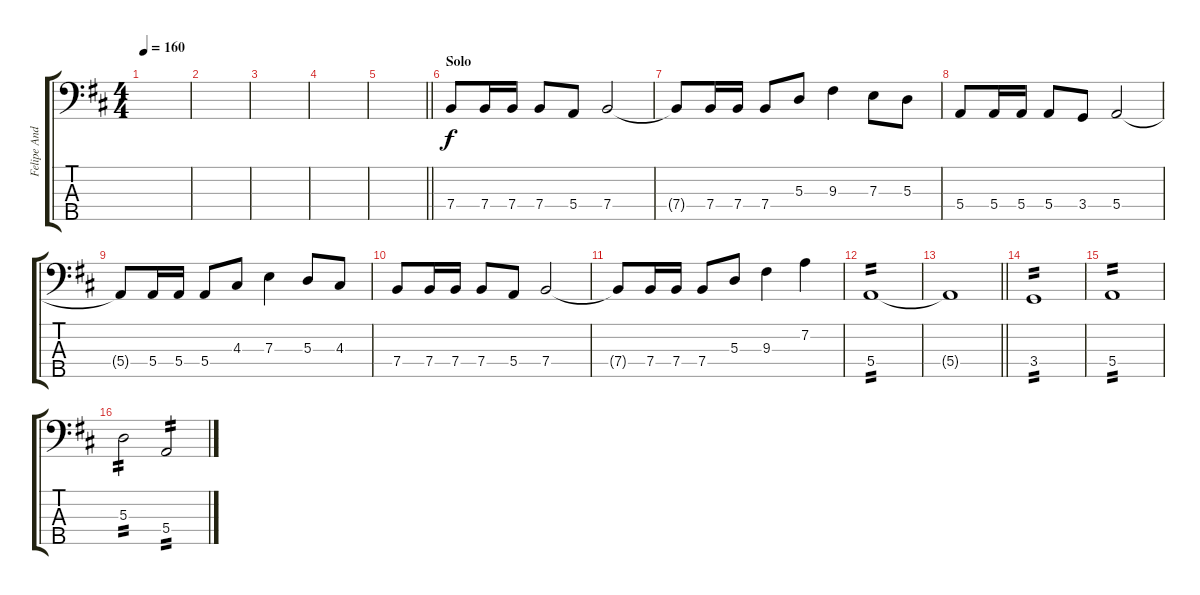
\track ("Felipe Andreoli" "Felipe And") {instrument electricbassfinger}
\staff {score tabs}
\tuning (G2 D2 A1 E1 B0) {hide}
\ts (4 4)
\tempo 160
\clef f4
\ks d
|
|
|
|
\barLineRight lightlight
|
\section ("" "Solo")
7.4.8{dy f} 7.4.16 7.4.16 7.4.8 5.4.8 7.4.2 |
7.4{t}.8 7.4.16 7.4.16 7.4.8 5.3.8 9.3.4 7.3.8 5.3.8 |
5.4.8 5.4.16 5.4.16 5.4.8 3.4.8 5.4.2 |
5.4{t}.8 5.4.16 5.4.16 5.4.8 4.3.8 7.3.4 5.3.8 4.3.8 |
7.4.8 7.4.16 7.4.16 7.4.8 5.4.8 7.4.2 |
7.4{t}.8 7.4.16 7.4.16 7.4.8 5.3.8 9.3.4 7.2.4 |
5.4.1{tp 2} |
\barLineRight lightlight
5.4{t}.1 |
3.4.1{tp 2} |
5.4.1{tp 2} |
5.3.2{tp 2} 5.4.2{tp 2}
